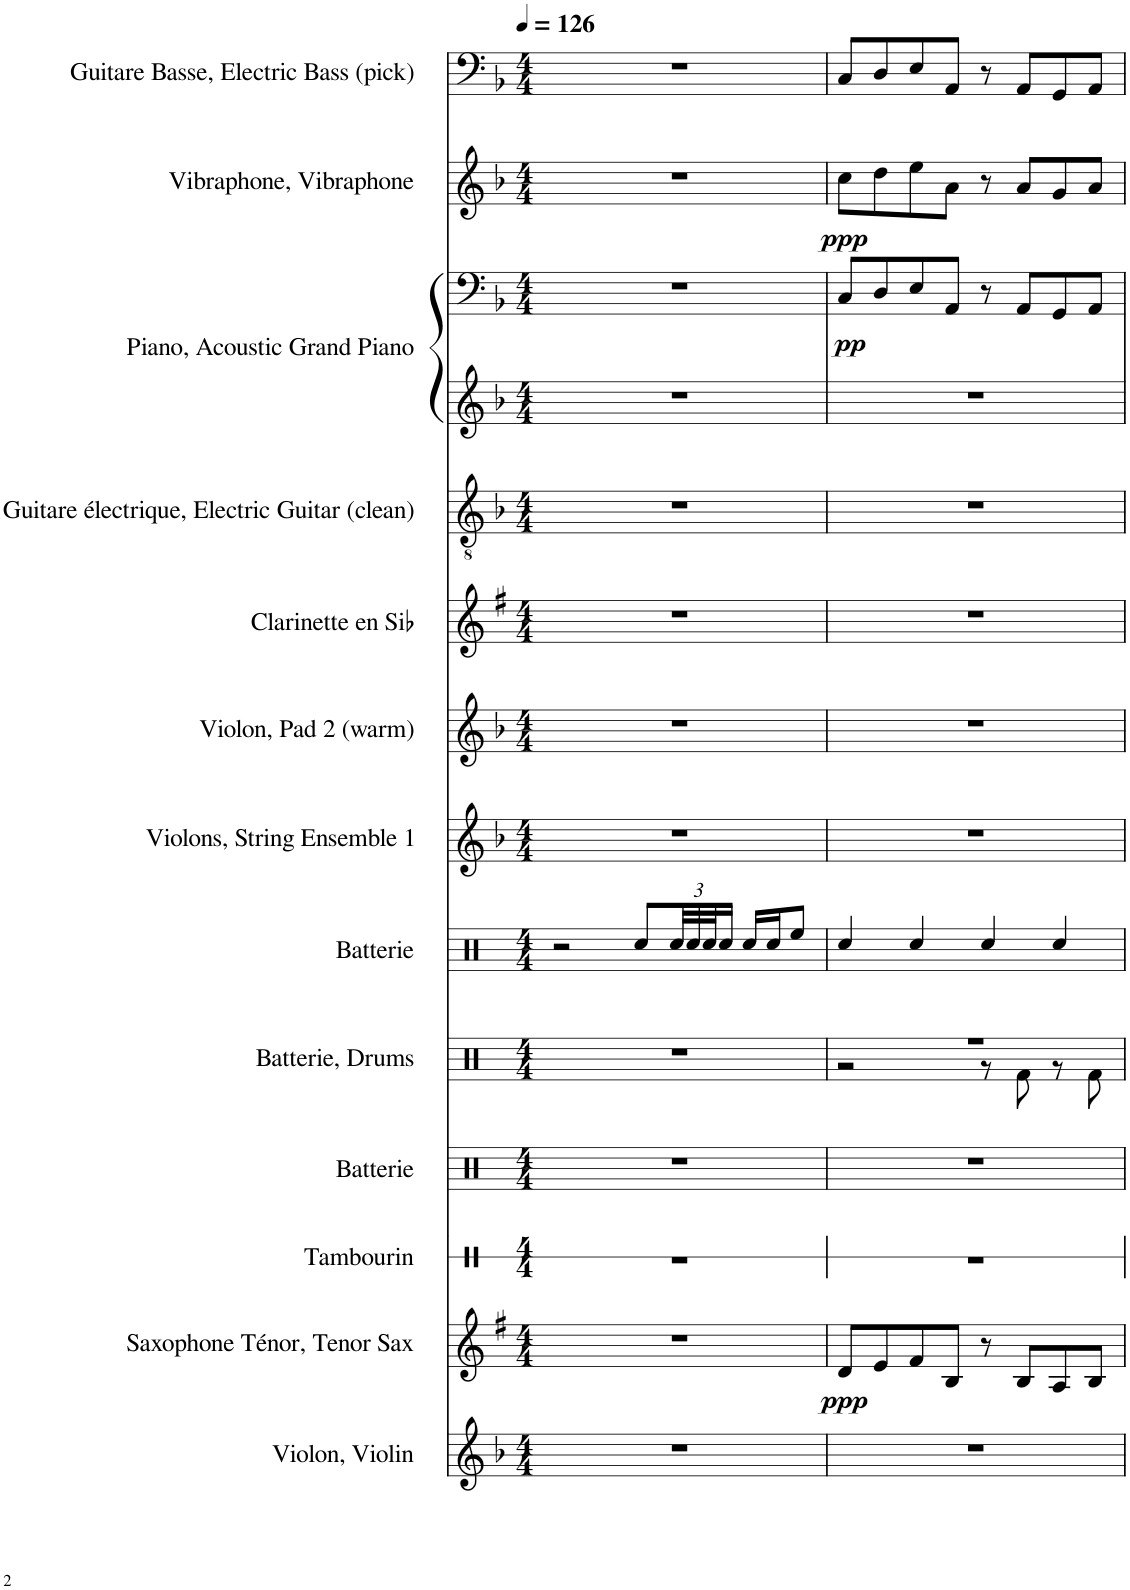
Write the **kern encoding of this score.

**kern	**kern	**dynam	**kern	**kern	**kern	**kern	**kern	**kern	**kern	**kern	**kern	**kern	**dynam	**kern	**dynam	**kern
*part13	*part12	*part12	*part11	*part10	*part9	*part8	*part7	*part6	*part5	*part4	*part3	*part3	*part3	*part2	*part2	*part1
*staff14	*staff13	*staff13	*staff12	*staff11	*staff10	*staff9	*staff8	*staff7	*staff6	*staff5	*staff4	*staff3	*staff3/4	*staff2	*staff2	*staff1
*I"Violon, Violin	*I"Saxophone Ténor, Tenor Sax	*	*I"Tambourin	*I"Batterie	*I"Batterie, Drums	*I"Batterie	*I"Violons, String Ensemble 1	*I"Violon, Pad 2 (warm)	*I"Clarinette en Sib	*I"Guitare électrique, Electric Guitar (clean)	*I"Piano, Acoustic Grand Piano	*	*	*I"Vibraphone, Vibraphone	*	*I"Guitare Basse, Electric Bass (pick)
*I'Vln.	*I'Sax. T.	*	*I'Tamb.	*I'Bat.	*I'Bat.	*I'Bat.	*I'Vlns.	*I'Vln.	*I'Clar. Sib	*I'Guit. El.	*I'Pia.	*	*	*I'Vib.	*	*I'Guit. B.
*	*	*	*stria1	*	*	*	*	*	*	*	*	*	*	*	*	*
*clefG2	*clefG2	*	*clefX	*clefX	*clefX	*clefX	*clefG2	*clefG2	*clefG2	*clefGv2	*clefG2	*clefF4	*	*clefG2	*	*clefF4
*	*Trd8c14	*	*	*	*	*	*	*	*Trd1c2	*	*	*	*	*	*	*Trd7c12
*k[b-]	*k[f#]	*	*k[]	*k[]	*k[]	*k[]	*k[b-]	*k[b-]	*k[f#]	*k[b-]	*k[b-]	*k[b-]	*	*k[b-]	*	*k[b-]
*M4/4	*M4/4	*	*M4/4	*M4/4	*M4/4	*M4/4	*M4/4	*M4/4	*M4/4	*M4/4	*M4/4	*M4/4	*	*M4/4	*	*M4/4
*MM126	*MM126	*	*MM126	*MM126	*MM126	*MM126	*MM126	*MM126	*MM126	*MM126	*MM126	*MM126	*	*MM126	*	*MM126
=1	=1	=1	=1	=1	=1	=1	=1	=1	=1	=1	=1	=1	=1	=1	=1	=1
1r	1r	.	1r	1r	1r	2r	1r	1r	1r	1r	1r	1r	.	1r	.	1r
.	.	.	.	.	.	8Rcc/L	.	.	.	.	.	.	.	.	.	.
*	*	*	*	*	*	*Xbrackettup	*	*	*	*	*	*	*	*	*	*
.	.	.	.	.	.	48Rcc/LL	.	.	.	.	.	.	.	.	.	.
.	.	.	.	.	.	48Rcc/	.	.	.	.	.	.	.	.	.	.
.	.	.	.	.	.	48Rcc/J	.	.	.	.	.	.	.	.	.	.
.	.	.	.	.	.	16Rcc/JJ	.	.	.	.	.	.	.	.	.	.
.	.	.	.	.	.	16Rcc/LL	.	.	.	.	.	.	.	.	.	.
.	.	.	.	.	.	16Rcc/J	.	.	.	.	.	.	.	.	.	.
.	.	.	.	.	.	8Ree/J	.	.	.	.	.	.	.	.	.	.
=2	=2	=2	=2	=2	=2	=2	=2	=2	=2	=2	=2	=2	=2	=2	=2	=2
*	*	*	*	*	*^	*	*	*	*	*	*	*	*	*	*	*
!	!	!LO:DY:b	!	!	!	!	!	!	!	!	!	!	!	!LO:DY:b	!	!LO:DY:b	!
1r	8d/L	ppp	1r	1r	1r	2r	4Rcc/	1r	1r	1r	1r	1r	8C/L	pp	8cc\L	ppp	8C/L
.	8e/	.	.	.	.	.	.	.	.	.	.	.	8D/	.	8dd\	.	8D/
.	8f#/	.	.	.	.	.	4Rcc/	.	.	.	.	.	8E/	.	8ee\	.	8E/
.	8B/J	.	.	.	.	.	.	.	.	.	.	.	8AA/J	.	8a\J	.	8AA/J
.	8r	.	.	.	.	8r	4Rcc/	.	.	.	.	.	8r	.	8r	.	8r
.	8B/L	.	.	.	.	8Rf\	.	.	.	.	.	.	8AA/L	.	8a/L	.	8AA/L
.	8A/	.	.	.	.	8r	4Rcc/	.	.	.	.	.	8GG/	.	8g/	.	8GG/
.	8B/J	.	.	.	.	8Rf\	.	.	.	.	.	.	8AA/J	.	8a/J	.	8AA/J
*	*	*	*	*	*v	*v	*	*	*	*	*	*	*	*	*	*	*
=	=	=	=	=	=	=	=	=	=	=	=	=	=	=	=	=
*-	*-	*-	*-	*-	*-	*-	*-	*-	*-	*-	*-	*-	*-	*-	*-	*-
